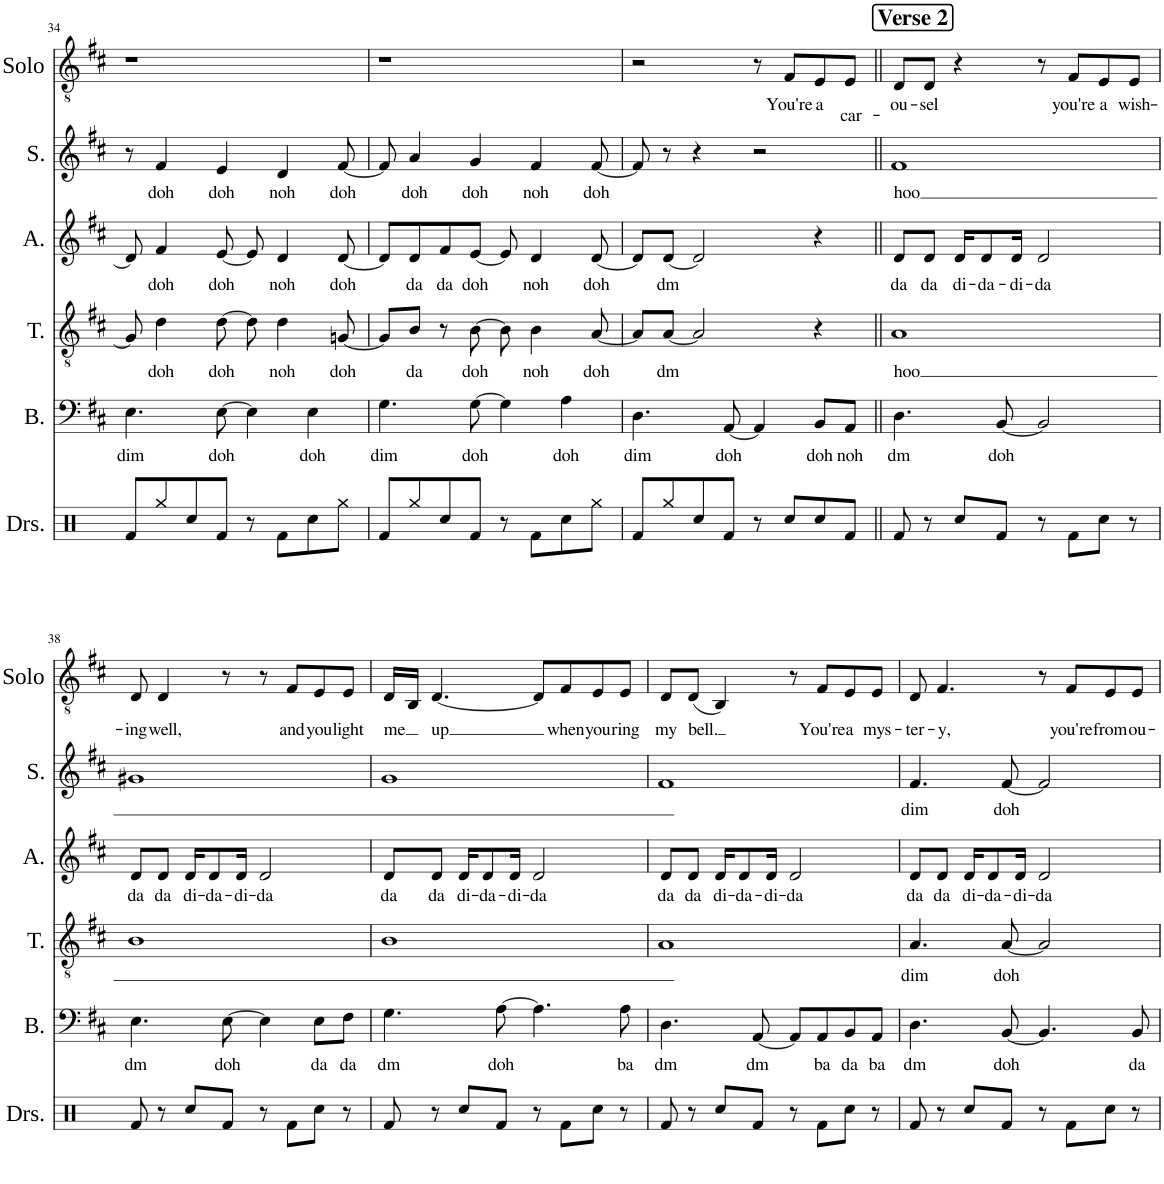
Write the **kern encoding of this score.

**kern	**kern	**text	**kern	**text	**kern	**text	**kern	**text	**kern	**text
*part6	*part5	*part5	*part4	*part4	*part3	*part3	*part2	*part2	*part1	*part1
*staff6	*staff5	*staff5	*staff4	*staff4	*staff3	*staff3	*staff2	*staff2	*staff1	*staff1
*I"Drumset	*I"Bass	*	*I"Tenor	*	*I"Alto	*	*I"Soprano	*	*I"Solo	*
*I'Drs.	*I'B.	*	*I'T.	*	*I'A.	*	*I'S.	*	*I'Solo	*
!!LO:PB:g=z
*clefX	*clefF4	*	*clefGv2	*	*clefG2	*	*clefG2	*	*clefGv2	*
*k[]	*k[f#c#]	*	*k[f#c#]	*	*k[f#c#]	*	*k[f#c#]	*	*k[f#c#]	*
*M4/4	*M4/4	*	*M4/4	*	*M4/4	*	*M4/4	*	*M4/4	*
=34	=34	=34	=34	=34	=34	=34	=34	=34	=34	=34
!	!	!LO:LY:b	!	!	!	!	!	!	!	!
8Rf/L	4.E\	dim	8G#/]	.	8d/]	.	8r	.	1r	.
!	!	!	!	!LO:LY:b	!	!LO:LY:b	!	!LO:LY:b	!	!
8Rgg/	.	.	4d\	doh	4f#/	doh	4f#/	doh	.	.
8Rcc/	.	.	.	.	.	.	.	.	.	.
!	!	!LO:LY:b	!	!LO:LY:b	!	!LO:LY:b	!	!LO:LY:b	!	!
8Rf/J	[8E\	doh	[8d\	doh	[8e/	doh	4e/	doh	.	.
8r	4E\]	.	8d\]	.	8e/]	.	.	.	.	.
!	!	!	!	!LO:LY:b	!	!LO:LY:b	!	!LO:LY:b	!	!
8Rf\L	.	.	4d\	noh	4d/	noh	4d/	noh	.	.
!	!	!LO:LY:b	!	!	!	!	!	!	!	!
8Rcc\	4E\	doh	.	.	.	.	.	.	.	.
!	!	!	!	!LO:LY:b	!	!LO:LY:b	!	!LO:LY:b	!	!
8Rgg\J	.	.	[8Gn/	doh	[8d/	doh	[8f#/	doh	.	.
=35	=35	=35	=35	=35	=35	=35	=35	=35	=35	=35
!	!	!LO:LY:b	!	!	!	!	!	!	!	!
8Rf/L	4.G\	dim	8G/L]	.	8d/L]	.	8f#/]	.	1r	.
!	!	!	!	!LO:LY:b	!	!LO:LY:b	!	!LO:LY:b	!	!
8Rgg/	.	.	8B/J	da	8d/	da	4a/	doh	.	.
!	!	!	!	!	!	!LO:LY:b	!	!	!	!
8Rcc/	.	.	8r	.	8f#/	da	.	.	.	.
!	!	!LO:LY:b	!	!LO:LY:b	!	!LO:LY:b	!	!LO:LY:b	!	!
8Rf/J	[8G\	doh	[8B\	doh	[8e/J	doh	4g/	doh	.	.
8r	4G\]	.	8B\]	.	8e/]	.	.	.	.	.
!	!	!	!	!LO:LY:b	!	!LO:LY:b	!	!LO:LY:b	!	!
8Rf\L	.	.	4B\	noh	4d/	noh	4f#/	noh	.	.
!	!	!LO:LY:b	!	!	!	!	!	!	!	!
8Rcc\	4A\	doh	.	.	.	.	.	.	.	.
!	!	!	!	!LO:LY:b	!	!LO:LY:b	!	!LO:LY:b	!	!
8Rgg\J	.	.	[8A/	doh	[8d/	doh	[8f#/	doh	.	.
=36	=36	=36	=36	=36	=36	=36	=36	=36	=36	=36
!	!	!LO:LY:b	!	!	!	!	!	!	!	!
8Rf/L	4.D\	dim	8A/L]	.	8d/L]	.	8f#/]	.	2r	.
!	!	!	!	!LO:LY:b	!	!LO:LY:b	!	!	!	!
8Rgg/	.	.	[8A/J	dm	[8d/J	dm	8r	.	.	.
8Rcc/	.	.	2A/]	.	2d/]	.	4r	.	.	.
!	!	!LO:LY:b	!	!	!	!	!	!	!	!
8Rf/J	[8AA/	doh	.	.	.	.	.	.	.	.
8r	4AA/]	.	.	.	.	.	2r	.	8r	.
!	!	!	!	!	!	!	!	!	!	!LO:LY:b
8Rcc/L	.	.	.	.	.	.	.	.	8F#/L	You're
!	!	!LO:LY:b	!	!	!	!	!	!	!	!LO:LY:b
8Rcc/	8BB/L	doh	4r	.	4r	.	.	.	8E/	a
!	!	!LO:LY:b	!	!	!	!	!	!	!	!LO:LY:b
8Rf/J	8AA/J	noh	.	.	.	.	.	.	8E/J	car-
!!LO:REH:place=s1:a:B:cj:fs=14:t=Verse 2
=37||	=37||	=37||	=37||	=37||	=37||	=37||	=37||	=37||	=37||	=37||
!	!	!LO:LY:b	!	!LO:LY:b	!	!LO:LY:b	!	!LO:LY:b	!	!LO:LY:b
8Rf/	4.D\	dm	1A	hoo	8d/L	da	1f#	hoo	8D/L	-ou-
!	!	!	!	!	!	!LO:LY:b	!	!	!	!LO:LY:b
8r	.	.	.	.	8d/J	da	.	.	8D/J	-sel
!	!	!	!	!	!	!LO:LY:b	!	!	!	!
8Rcc/L	.	.	.	.	16d/KL	di-	.	.	4r	.
!	!	!	!	!	!	!LO:LY:b	!	!	!	!
.	.	.	.	.	8d/	-da-	.	.	.	.
!	!	!LO:LY:b	!	!	!	!	!	!	!	!
8Rf/J	[8BB/	doh	.	.	.	.	.	.	.	.
!	!	!	!	!	!	!LO:LY:b	!	!	!	!
.	.	.	.	.	16d/Jk	-di-	.	.	.	.
!	!	!	!	!	!	!LO:LY:b	!	!	!	!
8r	2BB/]	.	.	.	2d/	-da	.	.	8r	.
!	!	!	!	!	!	!	!	!	!	!LO:LY:b
8Rf\L	.	.	.	.	.	.	.	.	8F#/L	you're
!	!	!	!	!	!	!	!	!	!	!LO:LY:b
8Rcc\J	.	.	.	.	.	.	.	.	8E/	a
!	!	!	!	!	!	!	!	!	!	!LO:LY:b
8r	.	.	.	.	.	.	.	.	8E/J	wish-
!!LO:LB:g=z
=38	=38	=38	=38	=38	=38	=38	=38	=38	=38	=38
!	!	!LO:LY:b	!	!	!	!LO:LY:b	!	!	!	!LO:LY:b
8Rf/	4.E\	dm	1B	.	8d/L	da	1g#X	.	8D/	-ing
!	!	!	!	!	!	!LO:LY:b	!	!	!	!LO:LY:b
8r	.	.	.	.	8d/J	da	.	.	4D/	well,
!	!	!	!	!	!	!LO:LY:b	!	!	!	!
8Rcc/L	.	.	.	.	16d/KL	di-	.	.	.	.
!	!	!	!	!	!	!LO:LY:b	!	!	!	!
.	.	.	.	.	8d/	-da-	.	.	.	.
!	!	!LO:LY:b	!	!	!	!	!	!	!	!
8Rf/J	[8E\	doh	.	.	.	.	.	.	8r	.
!	!	!	!	!	!	!LO:LY:b	!	!	!	!
.	.	.	.	.	16d/Jk	-di-	.	.	.	.
!	!	!	!	!	!	!LO:LY:b	!	!	!	!
8r	4E\]	.	.	.	2d/	-da	.	.	8r	.
!	!	!	!	!	!	!	!	!	!	!LO:LY:b
8Rf\L	.	.	.	.	.	.	.	.	8F#/L	and
!	!	!LO:LY:b	!	!	!	!	!	!	!	!LO:LY:b
8Rcc\J	8E\L	da	.	.	.	.	.	.	8E/	you
!	!	!LO:LY:b	!	!	!	!	!	!	!	!LO:LY:b
8r	8F#\J	da	.	.	.	.	.	.	8E/J	light
=39	=39	=39	=39	=39	=39	=39	=39	=39	=39	=39
!	!	!LO:LY:b	!	!	!	!LO:LY:b	!	!	!	!LO:LY:b
8Rf/	4.G\	dm	1B	.	8d/L	da	1g	.	16D/LL	me
.	.	.	.	.	.	.	.	.	16BB/JJ	.
!	!	!	!	!	!	!LO:LY:b	!	!	!	!LO:LY:b
8r	.	.	.	.	8d/J	da	.	.	[4.D/	up
!	!	!	!	!	!	!LO:LY:b	!	!	!	!
8Rcc/L	.	.	.	.	16d/KL	di-	.	.	.	.
!	!	!	!	!	!	!LO:LY:b	!	!	!	!
.	.	.	.	.	8d/	-da-	.	.	.	.
!	!	!LO:LY:b	!	!	!	!	!	!	!	!
8Rf/J	[8A\	doh	.	.	.	.	.	.	.	.
!	!	!	!	!	!	!LO:LY:b	!	!	!	!
.	.	.	.	.	16d/Jk	-di-	.	.	.	.
!	!	!	!	!	!	!LO:LY:b	!	!	!	!
8r	4.A\]	.	.	.	2d/	-da	.	.	8D/L]	.
!	!	!	!	!	!	!	!	!	!	!LO:LY:b
8Rf\L	.	.	.	.	.	.	.	.	8F#/	when
!	!	!	!	!	!	!	!	!	!	!LO:LY:b
8Rcc\J	.	.	.	.	.	.	.	.	8E/	you
!	!	!LO:LY:b	!	!	!	!	!	!	!	!LO:LY:b
8r	8A\	ba	.	.	.	.	.	.	8E/J	ring
=40	=40	=40	=40	=40	=40	=40	=40	=40	=40	=40
!	!	!LO:LY:b	!	!	!	!LO:LY:b	!	!	!	!LO:LY:b
8Rf/	4.D\	dm	1A	.	8d/L	da	1f#	.	8D/L	my
!	!	!	!	!	!	!LO:LY:b	!	!	!	!LO:LY:b
8r	.	.	.	.	8d/J	da	.	.	(8D/J	bell.
!	!	!	!	!	!	!LO:LY:b	!	!	!	!
8Rcc/L	.	.	.	.	16d/KL	di-	.	.	4BB/)	.
!	!	!	!	!	!	!LO:LY:b	!	!	!	!
.	.	.	.	.	8d/	-da-	.	.	.	.
!	!	!LO:LY:b	!	!	!	!	!	!	!	!
8Rf/J	[8AA/	dm	.	.	.	.	.	.	.	.
!	!	!	!	!	!	!LO:LY:b	!	!	!	!
.	.	.	.	.	16d/Jk	-di-	.	.	.	.
!	!	!	!	!	!	!LO:LY:b	!	!	!	!
8r	8AA/L]	.	.	.	2d/	-da	.	.	8r	.
!	!	!LO:LY:b	!	!	!	!	!	!	!	!LO:LY:b
8Rf\L	8AA/	ba	.	.	.	.	.	.	8F#/L	You're
!	!	!LO:LY:b	!	!	!	!	!	!	!	!LO:LY:b
8Rcc\J	8BB/	da	.	.	.	.	.	.	8E/	a
!	!	!LO:LY:b	!	!	!	!	!	!	!	!LO:LY:b
8r	8AA/J	ba	.	.	.	.	.	.	8E/J	mys-
=41	=41	=41	=41	=41	=41	=41	=41	=41	=41	=41
!	!	!LO:LY:b	!	!LO:LY:b	!	!LO:LY:b	!	!LO:LY:b	!	!LO:LY:b
8Rf/	4.D\	dm	4.A/	dim	8d/L	da	4.f#/	dim	8D/	-ter-
!	!	!	!	!	!	!LO:LY:b	!	!	!	!LO:LY:b
8r	.	.	.	.	8d/J	da	.	.	4.F#/	-y,
!	!	!	!	!	!	!LO:LY:b	!	!	!	!
8Rcc/L	.	.	.	.	16d/KL	di-	.	.	.	.
!	!	!	!	!	!	!LO:LY:b	!	!	!	!
.	.	.	.	.	8d/	-da-	.	.	.	.
!	!	!LO:LY:b	!	!LO:LY:b	!	!	!	!LO:LY:b	!	!
8Rf/J	[8BB/	doh	[8A/	doh	.	.	[8f#/	doh	.	.
!	!	!	!	!	!	!LO:LY:b	!	!	!	!
.	.	.	.	.	16d/Jk	-di-	.	.	.	.
!	!	!	!	!	!	!LO:LY:b	!	!	!	!
8r	4.BB/]	.	2A/]	.	2d/	-da	2f#/]	.	8r	.
!	!	!	!	!	!	!	!	!	!	!LO:LY:b
8Rf\L	.	.	.	.	.	.	.	.	8F#/L	you're
!	!	!	!	!	!	!	!	!	!	!LO:LY:b
8Rcc\J	.	.	.	.	.	.	.	.	8E/	from
!	!	!LO:LY:b	!	!	!	!	!	!	!	!LO:LY:b
8r	8BB/	da	.	.	.	.	.	.	8E/J	ou-
=	=	=	=	=	=	=	=	=	=	=
*-	*-	*-	*-	*-	*-	*-	*-	*-	*-	*-
